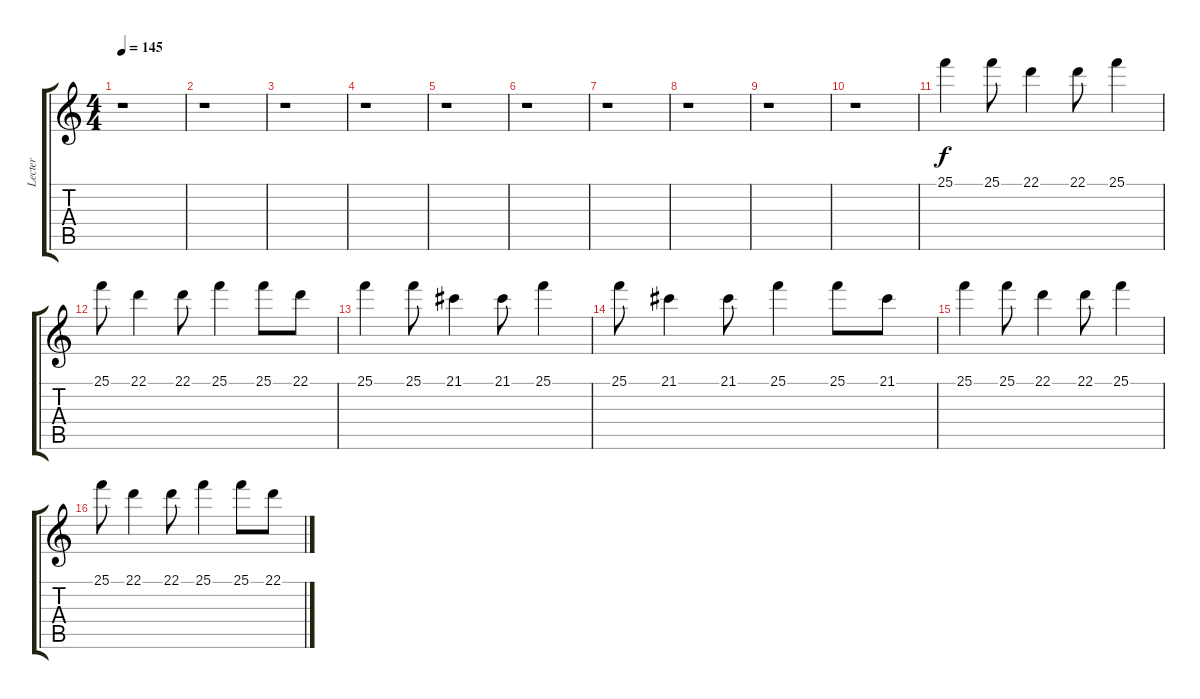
\track ("Lecter" "Lecter") {instrument stringensemble1}
\staff {score tabs}
\tuning (E4 B3 G3 D3 A2 E2) {hide}
\ts (4 4)
\tempo 145
\clef g2
\ks c
r.1{dy f} |
r.1 |
r.1 |
r.1 |
r.1 |
r.1 |
r.1 |
r.1 |
r.1 |
r.1 |
25.1.4{instrument stringensemble1} 25.1.8 22.1.4 22.1.8 25.1.4 |
25.1.8 22.1.4 22.1.8 25.1.4 25.1.8 22.1.8 |
25.1.4 25.1.8 21.1.4 21.1.8 25.1.4 |
25.1.8 21.1.4 21.1.8 25.1.4 25.1.8 21.1.8 |
25.1.4 25.1.8 22.1.4 22.1.8 25.1.4 |
25.1.8 22.1.4 22.1.8 25.1.4 25.1.8 22.1.8
